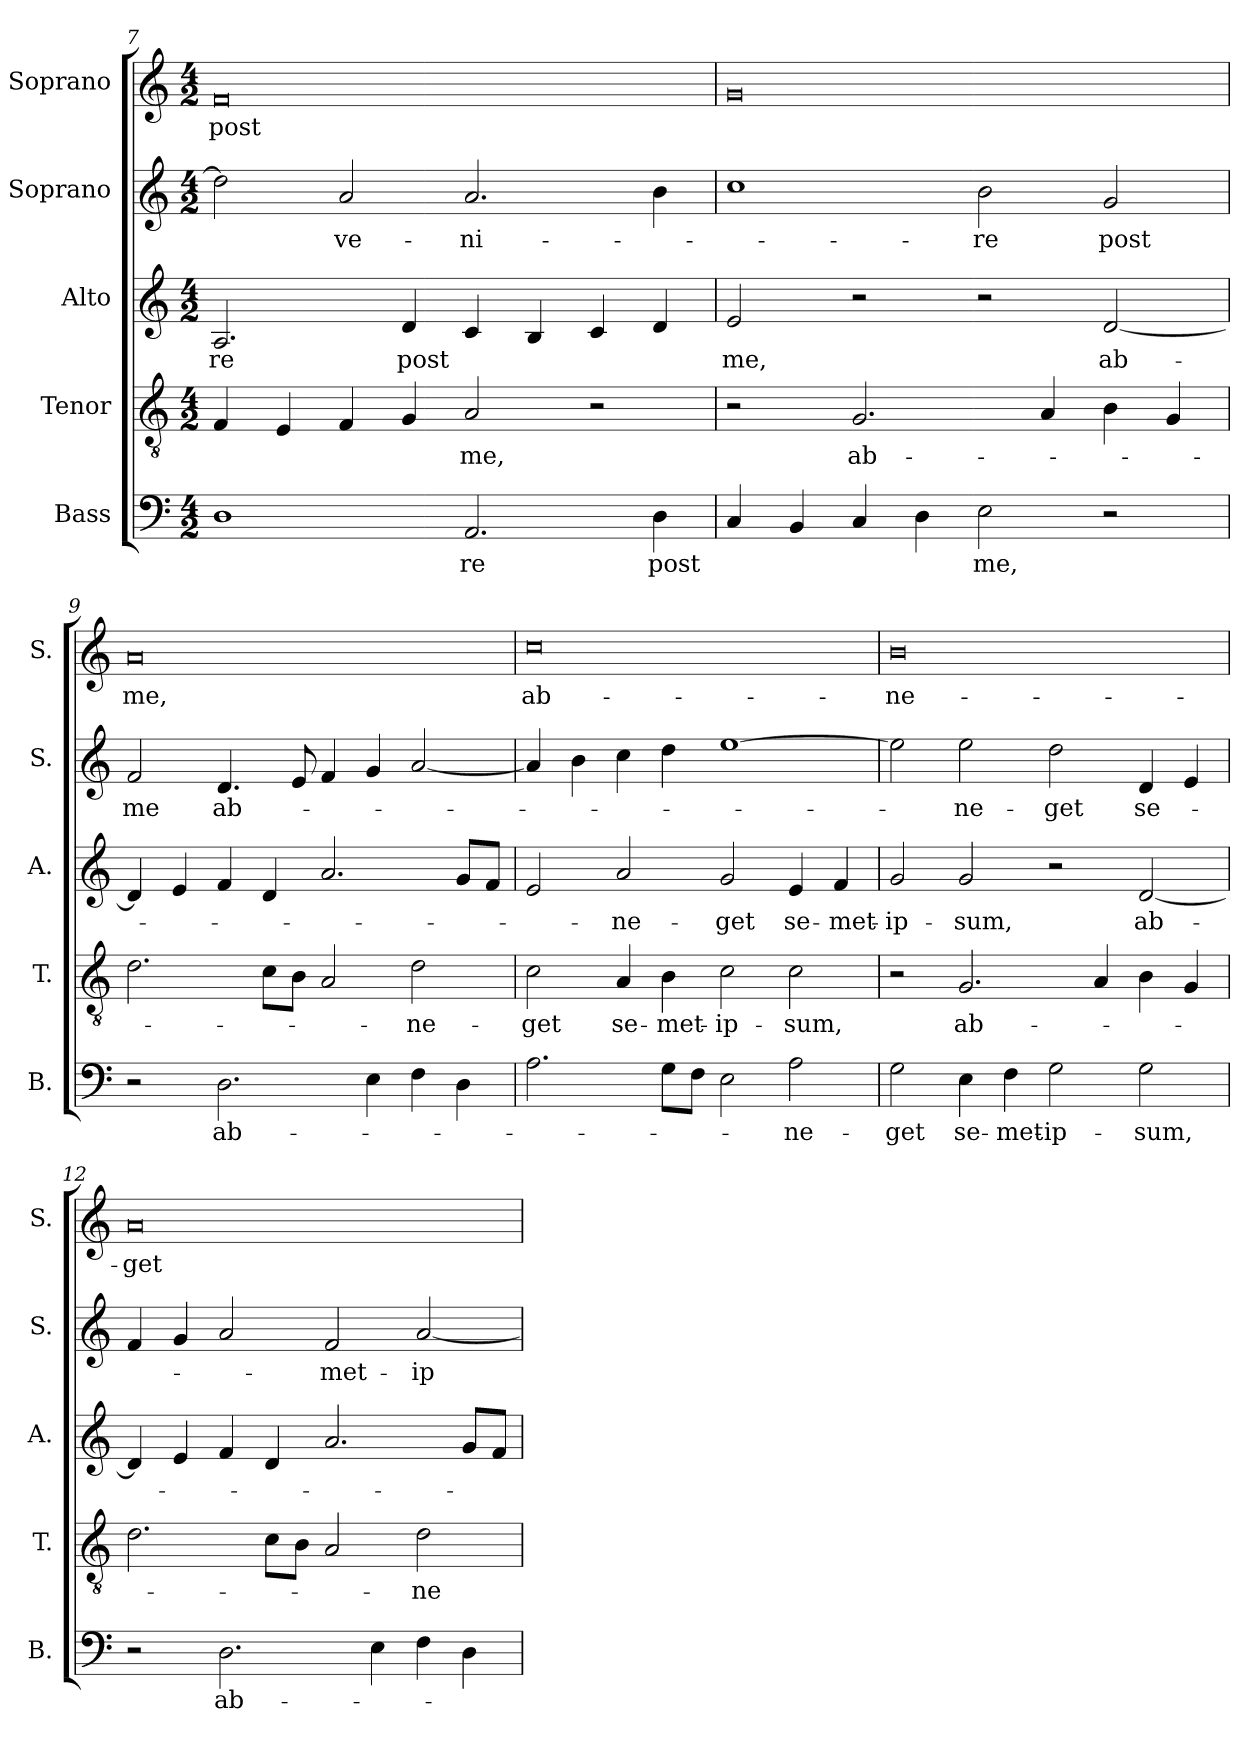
**kern	**text	**kern	**text	**kern	**text	**kern	**text	**kern	**text
*part5	*part5	*part4	*part4	*part3	*part3	*part2	*part2	*part1	*part1
*staff5	*staff5	*staff4	*staff4	*staff3	*staff3	*staff2	*staff2	*staff1	*staff1
*I"Bass	*	*I"Tenor	*	*I"Alto	*	*I"Soprano	*	*I"Soprano	*
*I'B.	*	*I'T.	*	*I'A.	*	*I'S.	*	*I'S.	*
!!LO:LB:g=z
*clefF4	*	*clefGv2	*	*clefG2	*	*clefG2	*	*clefG2	*
*	*	*ITrd7c12	*	*	*	*	*	*	*
*k[]	*	*k[]	*	*k[]	*	*k[]	*	*k[]	*
*C:	*	*C:	*	*C:	*	*C:	*	*C:	*
*M4/2	*	*M4/2	*	*M4/2	*	*M4/2	*	*M4/2	*
=7	=7	=7	=7	=7	=7	=7	=7	=7	=7
!	!	!	!	!	!LO:LY:b:color=#000000	!	!	!	!
!	!	!	!	!	!	!	!	!	!LO:LY:b:color=#000000
1Di	.	4FFi/	.	2.Ai/	-re	2ddi\]	.	0fi	post
.	.	4EEi/	.	.	.	.	.	.	.
!	!	!	!	!	!	!	!LO:LY:b:color=#000000	!	!
.	.	4FFi/	.	.	.	2ai/	ve-	.	.
!	!	!	!	!	!LO:LY:b:color=#000000	!	!	!	!
.	.	4GGi/	.	4di/	post	.	.	.	.
!	!LO:LY:b:color=#000000	!	!	!	!	!	!	!	!
!	!	!	!LO:LY:b:color=#000000	!	!	!	!	!	!
!	!	!	!	!	!	!	!LO:LY:b:color=#000000	!	!
2.AAi/	-re	2AAi/	me,	4ci/	.	2.ai/	-ni-	.	.
.	.	.	.	4Bi/	.	.	.	.	.
.	.	2r	.	4ci/	.	.	.	.	.
!	!LO:LY:b:color=#000000	!	!	!	!	!	!	!	!
4Di\	post	.	.	4di/	.	4bi\	.	.	.
=8	=8	=8	=8	=8	=8	=8	=8	=8	=8
!	!	!	!	!	!LO:LY:b:color=#000000	!	!	!	!
4Ci/	.	2r	.	2ei/	me,	1cci	.	0gi	.
4BBi/	.	.	.	.	.	.	.	.	.
!	!	!	!LO:LY:b:color=#000000	!	!	!	!	!	!
4Ci/	.	2.GGi/	ab-	2r	.	.	.	.	.
4Di\	.	.	.	.	.	.	.	.	.
!	!LO:LY:b:color=#000000	!	!	!	!	!	!	!	!
!	!	!	!	!	!	!	!LO:LY:b:color=#000000	!	!
2Ei\	me,	.	.	2r	.	2bi\	-re	.	.
.	.	4AAi/	.	.	.	.	.	.	.
!	!	!	!	!	!LO:LY:b:color=#000000	!	!	!	!
!	!	!	!	!	!	!	!LO:LY:b:color=#000000	!	!
2r	.	4BBi\	.	[2di/	ab-	2gi/	post	.	.
.	.	4GGi/	.	.	.	.	.	.	.
=9	=9	=9	=9	=9	=9	=9	=9	=9	=9
!	!	!	!	!	!	!	!LO:LY:b:color=#000000	!	!
!	!	!	!	!	!	!	!	!	!LO:LY:b:color=#000000
2r	.	2.Di\	.	4di/]	.	2fi/	me	0ai	me,
.	.	.	.	4ei/	.	.	.	.	.
!	!LO:LY:b:color=#000000	!	!	!	!	!	!	!	!
!	!	!	!	!	!	!	!LO:LY:b:color=#000000	!	!
2.Di\	ab-	.	.	4fi/	.	4.di/	ab-	.	.
.	.	8Ci\L	.	4di/	.	.	.	.	.
.	.	8BBi\J	.	.	.	8ei/	.	.	.
.	.	2AAi/	.	2.ai/	.	4fi/	.	.	.
4Ei\	.	.	.	.	.	4gi/	.	.	.
!	!	!	!LO:LY:b:color=#000000	!	!	!	!	!	!
4Fi\	.	2Di\	-ne-	.	.	[2ai/	.	.	.
4Di\	.	.	.	8gi/L	.	.	.	.	.
.	.	.	.	8fi/J	.	.	.	.	.
=10	=10	=10	=10	=10	=10	=10	=10	=10	=10
!	!	!	!LO:LY:b:color=#000000	!	!	!	!	!	!
!	!	!	!	!	!	!	!	!	!LO:LY:b:color=#000000
2.Ai\	.	2Ci\	-get	2ei/	.	4ai/]	.	0cci	ab-
.	.	.	.	.	.	4bi\	.	.	.
!	!	!	!LO:LY:b:color=#000000	!	!	!	!	!	!
!	!	!	!	!	!LO:LY:b:color=#000000	!	!	!	!
.	.	4AAi/	se-	2ai/	-ne-	4cci\	.	.	.
!	!	!	!LO:LY:b:color=#000000	!	!	!	!	!	!
8Gi\L	.	4BBi\	-met-	.	.	4ddi\	.	.	.
8Fi\J	.	.	.	.	.	.	.	.	.
!	!	!	!LO:LY:b:color=#000000	!	!	!	!	!	!
!	!	!	!	!	!LO:LY:b:color=#000000	!	!	!	!
2Ei\	.	2Ci\	-ip-	2gi/	-get	[1eei	.	.	.
!	!LO:LY:b:color=#000000	!	!	!	!	!	!	!	!
!	!	!	!LO:LY:b:color=#000000	!	!	!	!	!	!
!	!	!	!	!	!LO:LY:b:color=#000000	!	!	!	!
2Ai\	-ne-	2Ci\	-sum,	4ei/	se-	.	.	.	.
!	!	!	!	!	!LO:LY:b:color=#000000	!	!	!	!
.	.	.	.	4fi/	-met-	.	.	.	.
!!LO:PB:g=z
=11	=11	=11	=11	=11	=11	=11	=11	=11	=11
!	!LO:LY:b:color=#000000	!	!	!	!	!	!	!	!
!	!	!	!	!	!LO:LY:b:color=#000000	!	!	!	!
!	!	!	!	!	!	!	!	!	!LO:LY:b:color=#000000
2Gi\	-get	2r	.	2gi/	-ip-	2eei\]	.	0bi	-ne-
!	!LO:LY:b:color=#000000	!	!	!	!	!	!	!	!
!	!	!	!LO:LY:b:color=#000000	!	!	!	!	!	!
!	!	!	!	!	!LO:LY:b:color=#000000	!	!	!	!
!	!	!	!	!	!	!	!LO:LY:b:color=#000000	!	!
4Ei\	se-	2.GGi/	ab-	2gi/	-sum,	2eei\	-ne-	.	.
!	!LO:LY:b:color=#000000	!	!	!	!	!	!	!	!
4Fi\	-met-	.	.	.	.	.	.	.	.
!	!LO:LY:b:color=#000000	!	!	!	!	!	!	!	!
!	!	!	!	!	!	!	!LO:LY:b:color=#000000	!	!
2Gi\	-ip-	.	.	2r	.	2ddi\	-get	.	.
.	.	4AAi/	.	.	.	.	.	.	.
!	!LO:LY:b:color=#000000	!	!	!	!	!	!	!	!
!	!	!	!	!	!LO:LY:b:color=#000000	!	!	!	!
!	!	!	!	!	!	!	!LO:LY:b:color=#000000	!	!
2Gi\	-sum,	4BBi\	.	[2di/	ab-	4di/	se-	.	.
.	.	4GGi/	.	.	.	4ei/	.	.	.
=12	=12	=12	=12	=12	=12	=12	=12	=12	=12
!	!	!	!	!	!	!	!	!	!LO:LY:b:color=#000000
2r	.	2.Di\	.	4di/]	.	4fi/	.	0ai	-get
.	.	.	.	4ei/	.	4gi/	.	.	.
!	!LO:LY:b:color=#000000	!	!	!	!	!	!	!	!
2.Di\	ab-	.	.	4fi/	.	2ai/	.	.	.
.	.	8Ci\L	.	4di/	.	.	.	.	.
.	.	8BBi\J	.	.	.	.	.	.	.
!	!	!	!	!	!	!	!LO:LY:b:color=#000000	!	!
.	.	2AAi/	.	2.ai/	.	2fi/	-met-	.	.
4Ei\	.	.	.	.	.	.	.	.	.
!	!	!	!LO:LY:b:color=#000000	!	!	!	!	!	!
!	!	!	!	!	!	!	!LO:LY:b:color=#000000	!	!
4Fi\	.	2Di\	-ne-	.	.	[2ai/	-ip-	.	.
4Di\	.	.	.	8gi/L	.	.	.	.	.
.	.	.	.	8fi/J	.	.	.	.	.
=	=	=	=	=	=	=	=	=	=
*-	*-	*-	*-	*-	*-	*-	*-	*-	*-
